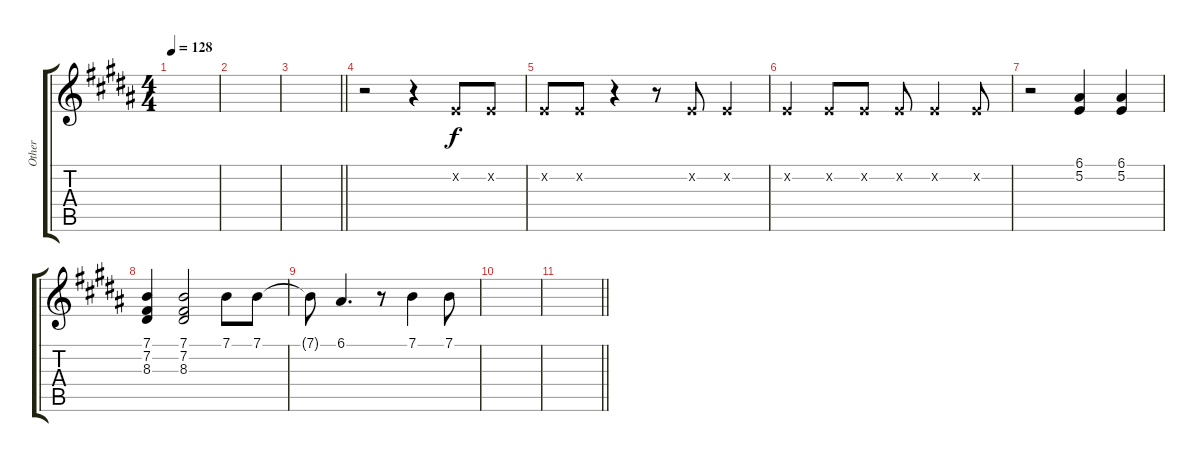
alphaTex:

\track ("Other" "Other") {instrument lead1square}
\staff {score tabs}
\tuning (E4 B3 G3 D3 A2 E2) {hide}
\ts (4 4)
\tempo 128
\clef g2
\ks b
|
|
\barLineRight lightlight
|
r.2 r.4 5.2{x}.8 5.2{x}.8 |
5.2{x}.8 5.2{x}.8 r.4 r.8 5.2{x}.8 5.2{x}.4 |
5.2{x}.4 5.2{x}.8 5.2{x}.8 5.2{x}.8 5.2{x}.4 5.2{x}.8 |
r.2 (6.1 5.2).4 (6.1 5.2).4 |
(7.1 7.2 8.3).4 (7.1 7.2 8.3).2 7.1.8 7.1.8 |
7.1{t}.8 6.1.4{d} r.8 7.1.4 7.1.8 |
|
\barLineRight lightlight
